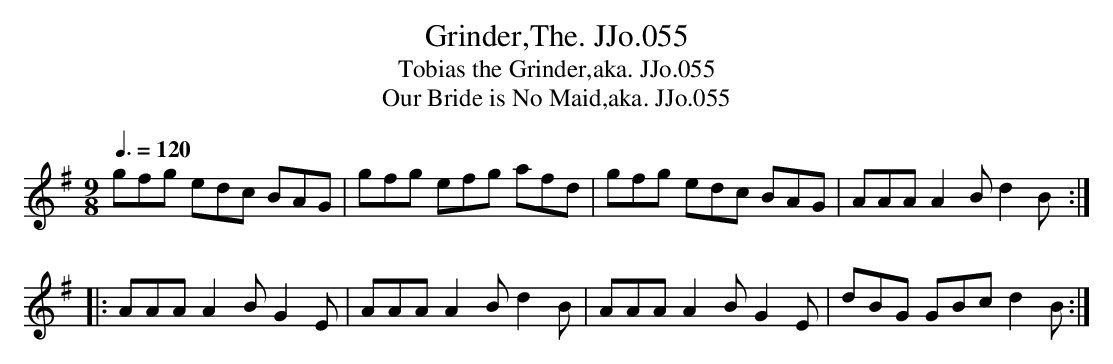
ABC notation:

X:1
T:Grinder,The. JJo.055
T:Tobias the Grinder,aka. JJo.055
T:Our Bride is No Maid,aka. JJo.055
L:1/8
M:9/8
Q:3/8=120
K:G
gfg edc BAG|gfg efg afd|gfg edc BAG|AAA A2Bd2B::!
AAAA2BG2E|AAA A2Bd2B|AAAA2BG2E|dBG GBc d2B:|
